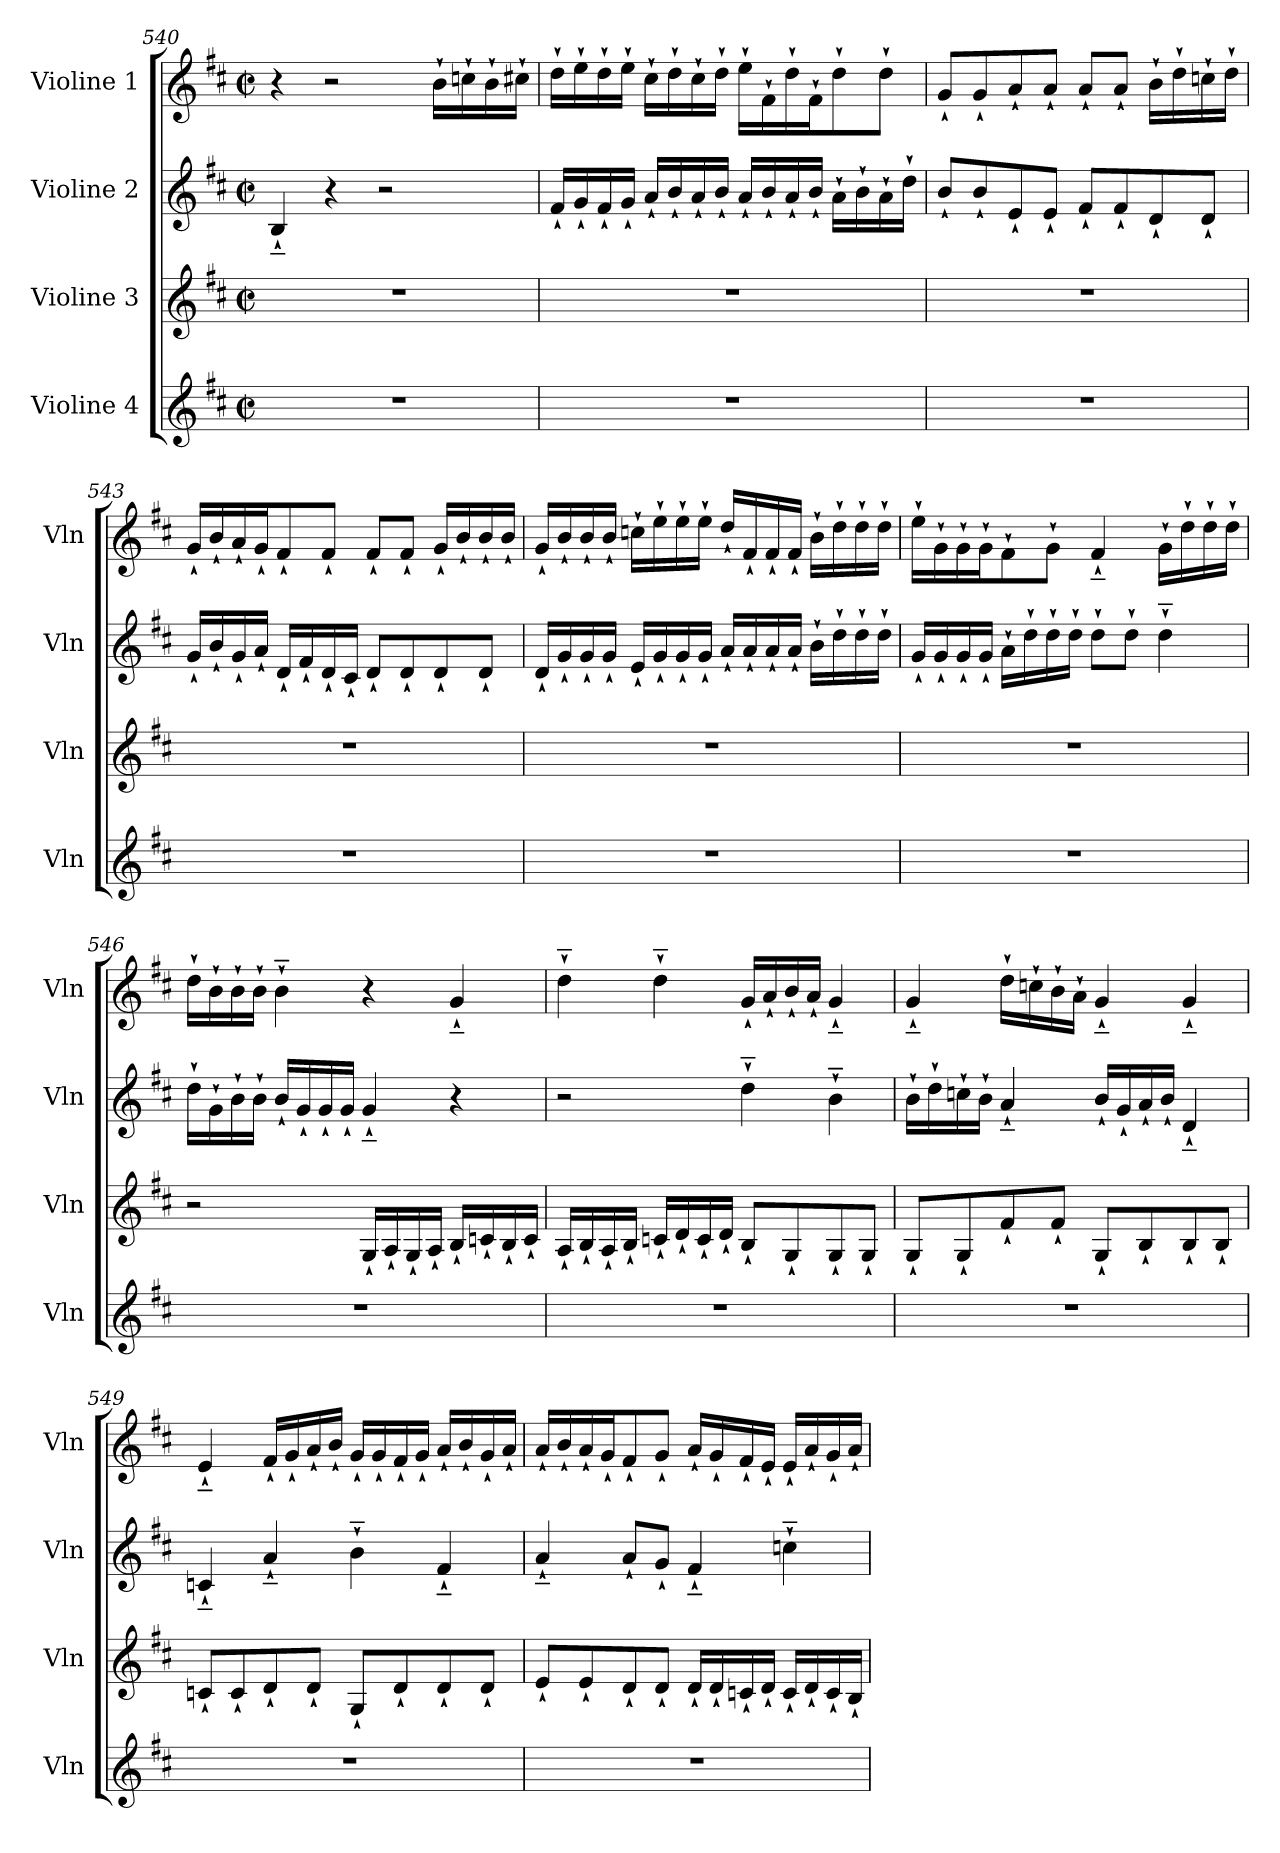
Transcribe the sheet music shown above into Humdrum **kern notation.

**kern	**kern	**kern	**kern
*part4	*part3	*part2	*part1
*staff4	*staff3	*staff2	*staff1
*I"Violine 4	*I"Violine 3	*I"Violine 2	*I"Violine 1
*I'Vln	*I'Vln	*I'Vln	*I'Vln
*clefG2	*clefG2	*clefG2	*clefG2
*k[f#c#]	*k[f#c#]	*k[f#c#]	*k[f#c#]
*D:	*D:	*D:	*D:
*M2/2	*M2/2	*M2/2	*M2/2
*met(c|)	*met(c|)	*met(c|)	*met(c|)
=540	=540	=540	=540
1r	1r	4B~`/	4r
.	.	4r	2r
.	.	2r	.
.	.	.	16b`\LL
.	.	.	16ccn`\
.	.	.	16b`\
.	.	.	16cc#X`\JJ
=541	=541	=541	=541
1r	1r	16f#`/LL	16dd`\LL
.	.	16g`/	16ee`\
.	.	16f#`/	16dd`\
.	.	16g`/JJ	16ee`\JJ
.	.	16a`/LL	16cc#`\LL
.	.	16b`/	16dd`\
.	.	16a`/	16cc#`\
.	.	16b`/JJ	16dd`\JJ
.	.	16a`/LL	16ee`\LL
.	.	16b`/	16f#`\
.	.	16a`/	16dd`\
.	.	16b`/JJ	16f#`\J
.	.	16a`\LL	8dd`\
.	.	16b`\	.
.	.	16a`\	8dd`\J
.	.	16dd`\JJ	.
!!LO:LB:g=z
=542	=542	=542	=542
1r	1r	8b`/L	8g`/L
.	.	8b`/	8g`/
.	.	8e`/	8a`/
.	.	8e`/J	8a`/J
.	.	8f#`/L	8a`/L
.	.	8f#`/	8a`/J
.	.	8d`/	16b`\LL
.	.	.	16dd`\
.	.	8d`/J	16ccn`\
.	.	.	16dd`\JJ
=543	=543	=543	=543
1r	1r	16g`/LL	16g`/LL
.	.	16b`/	16b`/
.	.	16g`/	16a`/
.	.	16a`/JJ	16g`/J
.	.	16d`/LL	8f#`/
.	.	16f#`/	.
.	.	16d`/	8f#`/J
.	.	16c#`/JJ	.
.	.	8d`/L	8f#`/L
.	.	8d`/	8f#`/J
.	.	8d`/	16g`/LL
.	.	.	16b`/
.	.	8d`/J	16b`/
.	.	.	16b`/JJ
=544	=544	=544	=544
1r	1r	16d`/LL	16g`/LL
.	.	16g`/	16b`/
.	.	16g`/	16b`/
.	.	16g`/JJ	16b`/JJ
.	.	16e`/LL	16ccn`\LL
.	.	16g`/	16ee`\
.	.	16g`/	16ee`\
.	.	16g`/JJ	16ee`\JJ
.	.	16a`/LL	16dd`/LL
.	.	16a`/	16f#`/
.	.	16a`/	16f#`/
.	.	16a`/JJ	16f#`/JJ
.	.	16b`\LL	16b`\LL
.	.	16dd`\	16dd`\
.	.	16dd`\	16dd`\
.	.	16dd`\JJ	16dd`\JJ
!!LO:PB:g=z
=545	=545	=545	=545
1r	1r	16g`/LL	16ee`\LL
.	.	16g`/	16g`\
.	.	16g`/	16g`\
.	.	16g`/JJ	16g`\J
.	.	16a`\LL	8f#`\
.	.	16dd`\	.
.	.	16dd`\	8g`\J
.	.	16dd`\JJ	.
.	.	8dd`\L	4f#~`/
.	.	8dd`\J	.
.	.	4dd~`\	16g`\LL
.	.	.	16dd`\
.	.	.	16dd`\
.	.	.	16dd`\JJ
=546	=546	=546	=546
1r	2r	16dd`\LL	16dd`\LL
.	.	16g`\	16b`\
.	.	16b`\	16b`\
.	.	16b`\JJ	16b`\JJ
.	.	16b`/LL	4b~`\
.	.	16g`/	.
.	.	16g`/	.
.	.	16g`/JJ	.
.	16G`/LL	4g~`/	4r
.	16A`/	.	.
.	16G`/	.	.
.	16A`/JJ	.	.
.	16B`/LL	4r	4g~`/
.	16cn`/	.	.
.	16B`/	.	.
.	16c`/JJ	.	.
!!LO:LB:g=z
=547	=547	=547	=547
1r	16A`/LL	2r	4dd~`\
.	16B`/	.	.
.	16A`/	.	.
.	16B`/JJ	.	.
.	16cn`/LL	.	4dd~`\
.	16d`/	.	.
.	16c`/	.	.
.	16d`/JJ	.	.
.	8B`/L	4dd~`\	16g`/LL
.	.	.	16a`/
.	8G`/	.	16b`/
.	.	.	16a`/JJ
.	8G`/	4b~`\	4g~`/
.	8G`/J	.	.
=548	=548	=548	=548
1r	8G`/L	16b`\LL	4g~`/
.	.	16dd`\	.
.	8G`/	16ccn`\	.
.	.	16b`\JJ	.
.	8f#`/	4a~`/	16dd`\LL
.	.	.	16ccn`\
.	8f#`/J	.	16b`\
.	.	.	16a`\JJ
.	8G`/L	16b`/LL	4g~`/
.	.	16g`/	.
.	8B`/	16a`/	.
.	.	16b`/JJ	.
.	8B`/	4d~`/	4g~`/
.	8B`/J	.	.
=549	=549	=549	=549
1r	8cn`/L	4cn~`/	4e~`/
.	8c`/	.	.
.	8d`/	4a~`/	16f#`/LL
.	.	.	16g`/
.	8d`/J	.	16a`/
.	.	.	16b`/JJ
.	8G`/L	4b~`\	16g`/LL
.	.	.	16g`/
.	8d`/	.	16f#`/
.	.	.	16g`/JJ
.	8d`/	4f#~`/	16a`/LL
.	.	.	16b`/
.	8d`/J	.	16g`/
.	.	.	16a`/JJ
!!LO:LB:g=z
=550	=550	=550	=550
1r	8e`/L	4a~`/	16a`/LL
.	.	.	16b`/
.	8e`/	.	16a`/
.	.	.	16g`/J
.	8d`/	8a`/L	8f#`/
.	8d`/J	8g`/J	8g`/J
.	16d`/LL	4f#~`/	16a`/LL
.	16d`/	.	16g`/
.	16cn`/	.	16f#`/
.	16d`/JJ	.	16e`/JJ
.	16c`/LL	4ccn~`\	16e`/LL
.	16d`/	.	16a`/
.	16c`/	.	16g`/
.	16B`/JJ	.	16a`/JJ
=	=	=	=
*-	*-	*-	*-
